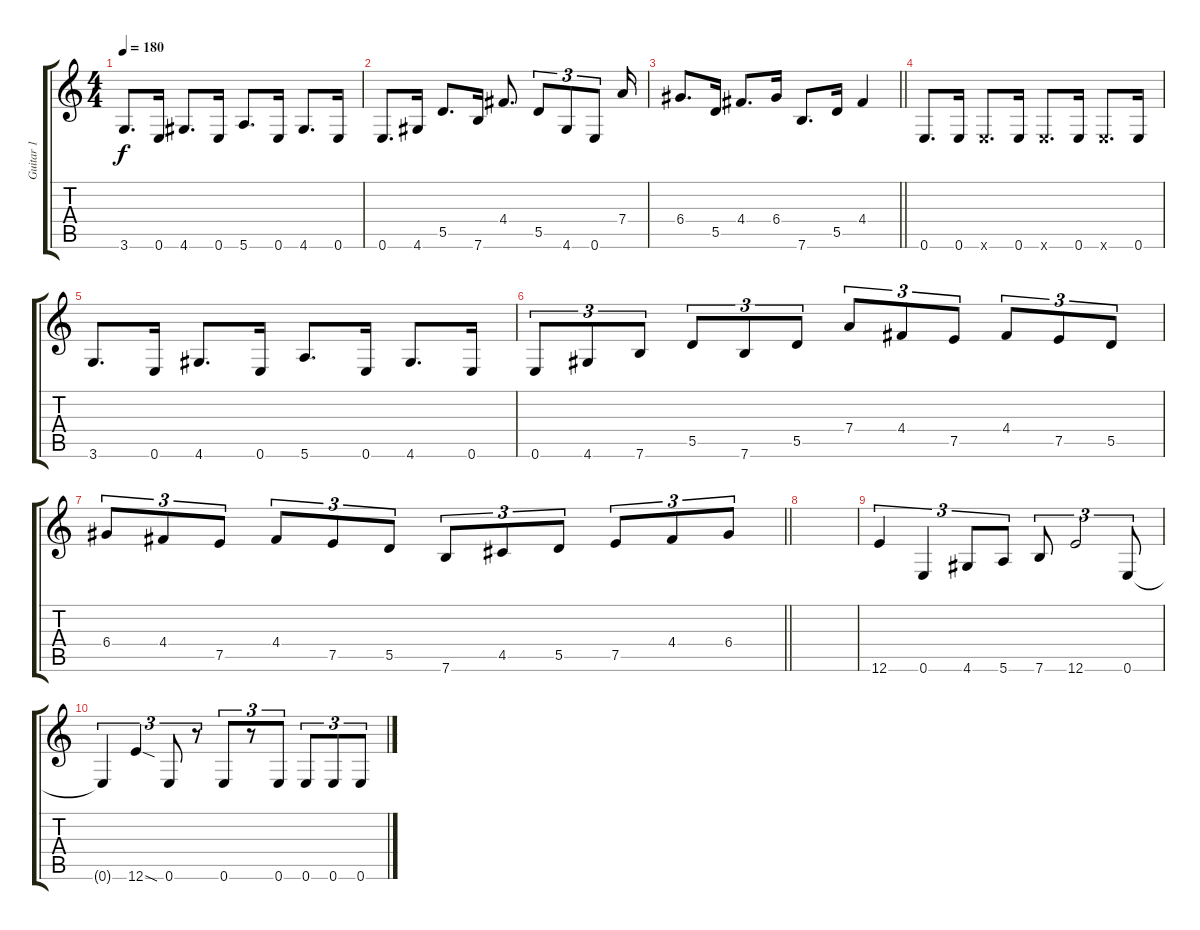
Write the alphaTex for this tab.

\track ("Guitar 1" "Guitar 1") {instrument distortionguitar}
\staff {score tabs}
\tuning (E4 B3 G3 D3 A2 E2) {hide}
\ts (4 4)
\tempo 180
\clef g2
\ks c
3.6.8{d dy f} 0.6.16 4.6.8{d} 0.6.16 5.6.8{d} 0.6.16 4.6.8{d} 0.6.16 |
0.6.8{d} 4.6.16 5.5.8{d} 7.6.16 4.4.8{d} 5.5.8{tu (3 2)} 4.6.8{tu (3 2)} 0.6.8{tu (3 2)} 7.4.16 |
\barLineRight lightlight
6.4.8{d} 5.5.16 4.4.8{d} 6.4.16 7.6.8{d} 5.5.16 4.4.4 |
0.6.8{d} 0.6.16 0.6{x}.8{d} 0.6.16 0.6{x}.8{d} 0.6.16 0.6{x}.8{d} 0.6.16 |
3.6.8{d} 0.6.16 4.6.8{d} 0.6.16 5.6.8{d} 0.6.16 4.6.8{d} 0.6.16 |
0.6.8{tu (3 2)} 4.6.8{tu (3 2)} 7.6.8{tu (3 2)} 5.5.8{tu (3 2)} 7.6.8{tu (3 2)} 5.5.8{tu (3 2)} 7.4.8{tu (3 2)} 4.4.8{tu (3 2)} 7.5.8{tu (3 2)} 4.4.8{tu (3 2)} 7.5.8{tu (3 2)} 5.5.8{tu (3 2)} |
\barLineRight lightlight
6.4.8{tu (3 2)} 4.4.8{tu (3 2)} 7.5.8{tu (3 2)} 4.4.8{tu (3 2)} 7.5.8{tu (3 2)} 5.5.8{tu (3 2)} 7.6.8{tu (3 2)} 4.5.8{tu (3 2)} 5.5.8{tu (3 2)} 7.5.8{tu (3 2)} 4.4.8{tu (3 2)} 6.4.8{tu (3 2)} |
|
12.6.4{tu (3 2)} 0.6.4{tu (3 2)} 4.6.8{tu (3 2)} 5.6.8{tu (3 2)} 7.6.8{tu (3 2)} 12.6.2{tu (3 2)} 0.6.8{tu (3 2)} |
0.6{t}.4{tu (3 2)} 12.6{sod}.4{tu (3 2)} 0.6.8{tu (3 2)} r.8{tu (3 2)} 0.6.8{tu (3 2)} r.8{tu (3 2)} 0.6.8{tu (3 2)} 0.6.8{tu (3 2)} 0.6.8{tu (3 2)} 0.6.8{tu (3 2)}
